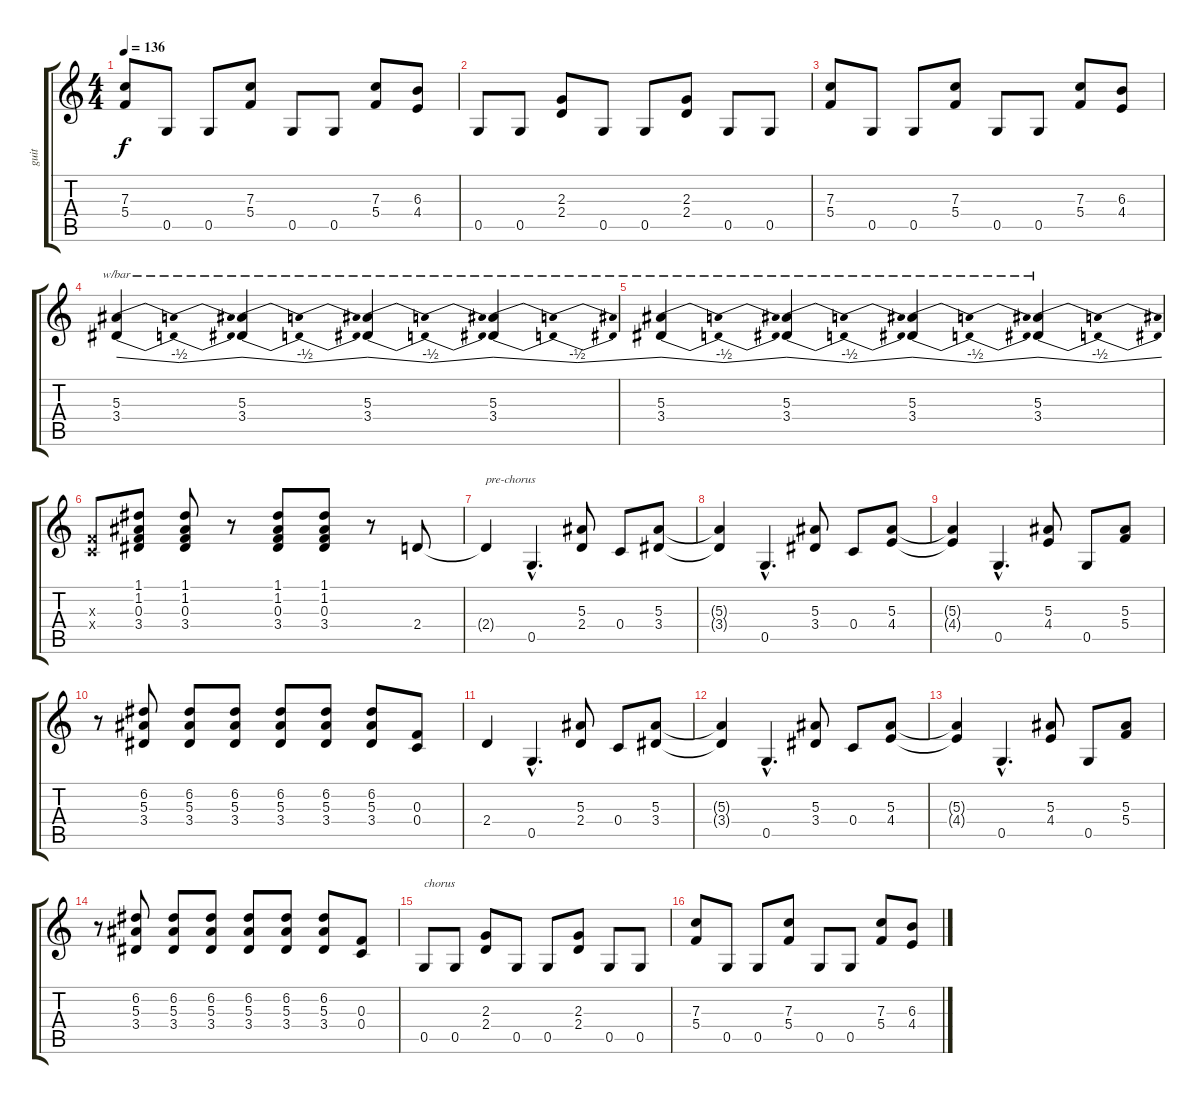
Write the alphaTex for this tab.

\track ("guit " "guit ") {instrument distortionguitar}
\staff {score tabs}
\tuning (D4 A3 F3 C3 G2 D2) {hide}
\ts (4 4)
\tempo 136
\clef g2
\ks c
(7.3 5.4).8{dy f} 0.5.8 0.5.8 (7.3 5.4).8 0.5.8 0.5.8 (7.3 5.4).8 (6.3 4.4).8 |
0.5.8 0.5.8 (2.3 2.4).8 0.5.8 0.5.8 (2.3 2.4).8 0.5.8 0.5.8 |
(7.3 5.4).8 0.5.8 0.5.8 (7.3 5.4).8 0.5.8 0.5.8 (7.3 5.4).8 (6.3 4.4).8 |
(5.3 3.4).4{tbe (dip default 0 0 30 -2 60 0)} (5.3 3.4).4{tbe (dip default 0 0 30 -2 60 0)} (5.3 3.4).4{tbe (dip default 0 0 30 -2 60 0)} (5.3 3.4).4{tbe (dip default 0 0 30 -2 60 0)} |
(5.3 3.4).4{tbe (dip default 0 0 30 -2 60 0)} (5.3 3.4).4{tbe (dip default 0 0 30 -2 60 0)} (5.3 3.4).4{tbe (dip default 0 0 30 -2 60 0)} (5.3 3.4).4{tbe (dip default 0 0 30 -2 60 0)} |
(0.3{x} 0.4{x}).8 (1.1 1.2 0.3 3.4).8 (1.1 1.2 0.3 3.4).8 r.8 (1.1 1.2 0.3 3.4).8 (1.1 1.2 0.3 3.4).8 r.8 2.4.8 |
2.4{t}.4{txt "pre-chorus"} 0.5{hac}.4{d} (5.3 2.4).8 0.4.8 (5.3 3.4).8 |
(5.3{t} 3.4{t}).4 0.5{hac}.4{d} (5.3 3.4).8 0.4.8 (5.3 4.4).8 |
(5.3{t} 4.4{t}).4 0.5{hac}.4{d} (5.3 4.4).8 0.5.8 (5.3 5.4).8 |
r.8 (6.2 5.3 3.4).8 (6.2 5.3 3.4).8 (6.2 5.3 3.4).8 (6.2 5.3 3.4).8 (6.2 5.3 3.4).8 (6.2 5.3 3.4).8 (0.3 0.4).8 |
2.4.4 0.5{hac}.4{d} (5.3 2.4).8 0.4.8 (5.3 3.4).8 |
(5.3{t} 3.4{t}).4 0.5{hac}.4{d} (5.3 3.4).8 0.4.8 (5.3 4.4).8 |
(5.3{t} 4.4{t}).4 0.5{hac}.4{d} (5.3 4.4).8 0.5.8 (5.3 5.4).8 |
r.8 (6.2 5.3 3.4).8 (6.2 5.3 3.4).8 (6.2 5.3 3.4).8 (6.2 5.3 3.4).8 (6.2 5.3 3.4).8 (6.2 5.3 3.4).8 (0.3 0.4).8 |
0.5.8{txt "chorus"} 0.5.8 (2.3 2.4).8 0.5.8 0.5.8 (2.3 2.4).8 0.5.8 0.5.8 |
(7.3 5.4).8 0.5.8 0.5.8 (7.3 5.4).8 0.5.8 0.5.8 (7.3 5.4).8 (6.3 4.4).8
